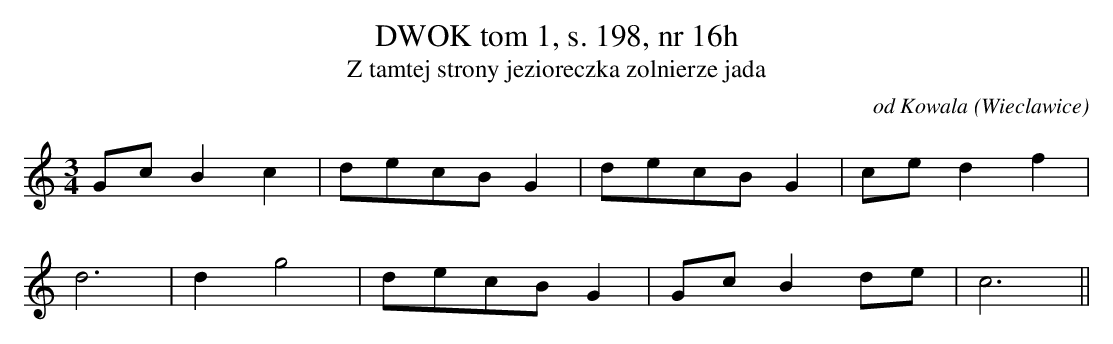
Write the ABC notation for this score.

X:1
T:DWOK tom 1, s. 198, nr 16h
T:Z tamtej strony jezioreczka zolnierze jada
O:od Kowala (Wieclawice)
M:3/4
L:1/8
K:C
GcB2c2 | decBG2 | decBG2 | ced2f2 |
 d6 |d2g4 | decBG2 | GcB2de | c6||
